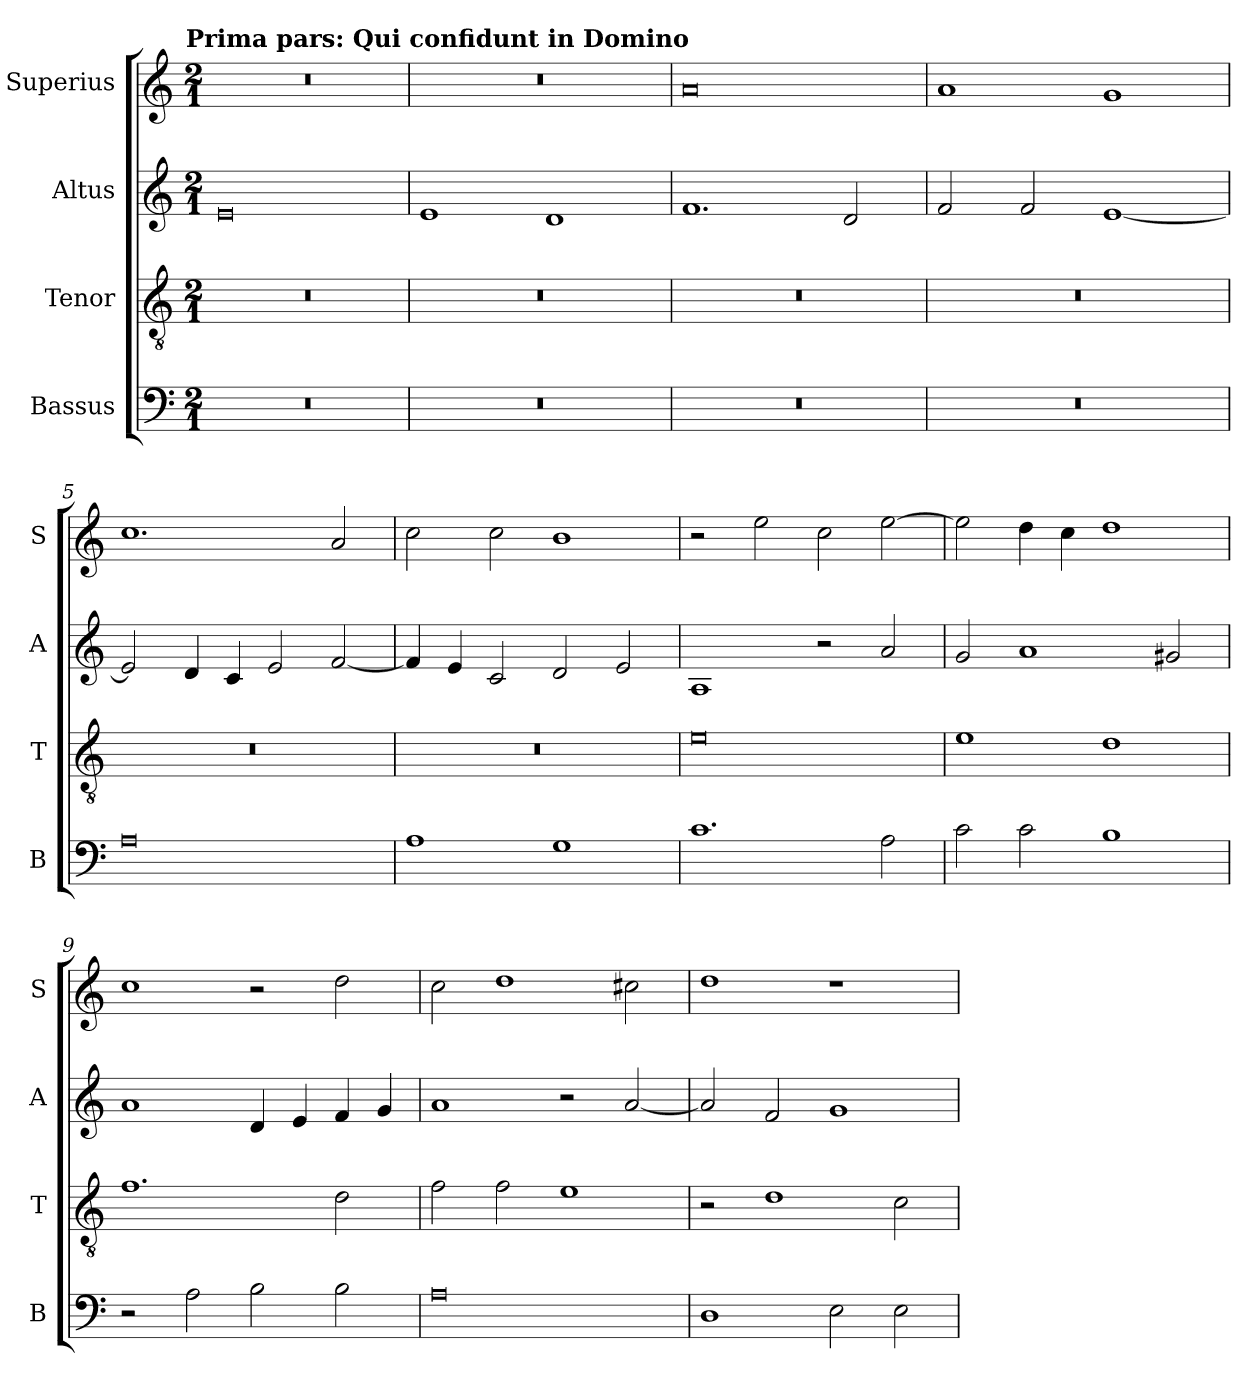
**kern	**kern	**kern	**kern
*part4	*part3	*part2	*part1
*staff4	*staff3	*staff2	*staff1
*I"Bassus	*I"Tenor	*I"Altus	*I"Superius
*I'B	*I'T	*I'A	*I'S
*clefF4	*clefGv2	*clefG2	*clefG2
*k[]	*k[]	*k[]	*k[]
*C:	*C:	*C:	*C:
!!LO:TX:omd:t=Prima pars&colon; Qui confidunt in Domino
*M2/1	*M2/1	*M2/1	*M2/1
=1	=1	=1	=1
0r	0r	0e	0r
=2	=2	=2	=2
0r	0r	1e	0r
.	.	1d	.
=3	=3	=3	=3
0r	0r	1.f	0a
.	.	2d	.
=4	=4	=4	=4
0r	0r	2f	1a
.	.	2f	.
.	.	[1e	1g
=5	=5	=5	=5
0A	0r	2e]	1.cc
.	.	4d	.
.	.	4c	.
.	.	2e	.
.	.	[2f	2a
=6	=6	=6	=6
1A	0r	4f]	2cc
.	.	4e	.
.	.	2c	2cc
1G	.	2d	1b
.	.	2e	.
=7	=7	=7	=7
1.c	0e	1A	2r
.	.	.	2ee
.	.	2r	2cc
2A	.	2a	[2ee
=8	=8	=8	=8
2c	1e	2g	2ee]
2c	.	1a	4dd
.	.	.	4cc
1B	1d	.	1dd
.	.	2g#X	.
=9	=9	=9	=9
2r	1.f	1a	1cc
2A	.	.	.
2B	.	4d	2r
.	.	4e	.
2B	2d	4f	2dd
.	.	4g	.
=10	=10	=10	=10
0A	2f	1a	2cc
.	2f	.	1dd
.	1e	2r	.
.	.	[2a	2cc#X
=11	=11	=11	=11
1D	2r	2a]	1dd
.	1d	2f	.
2E	.	1g	1r
2E	2c	.	.
=	=	=	=
*-	*-	*-	*-
